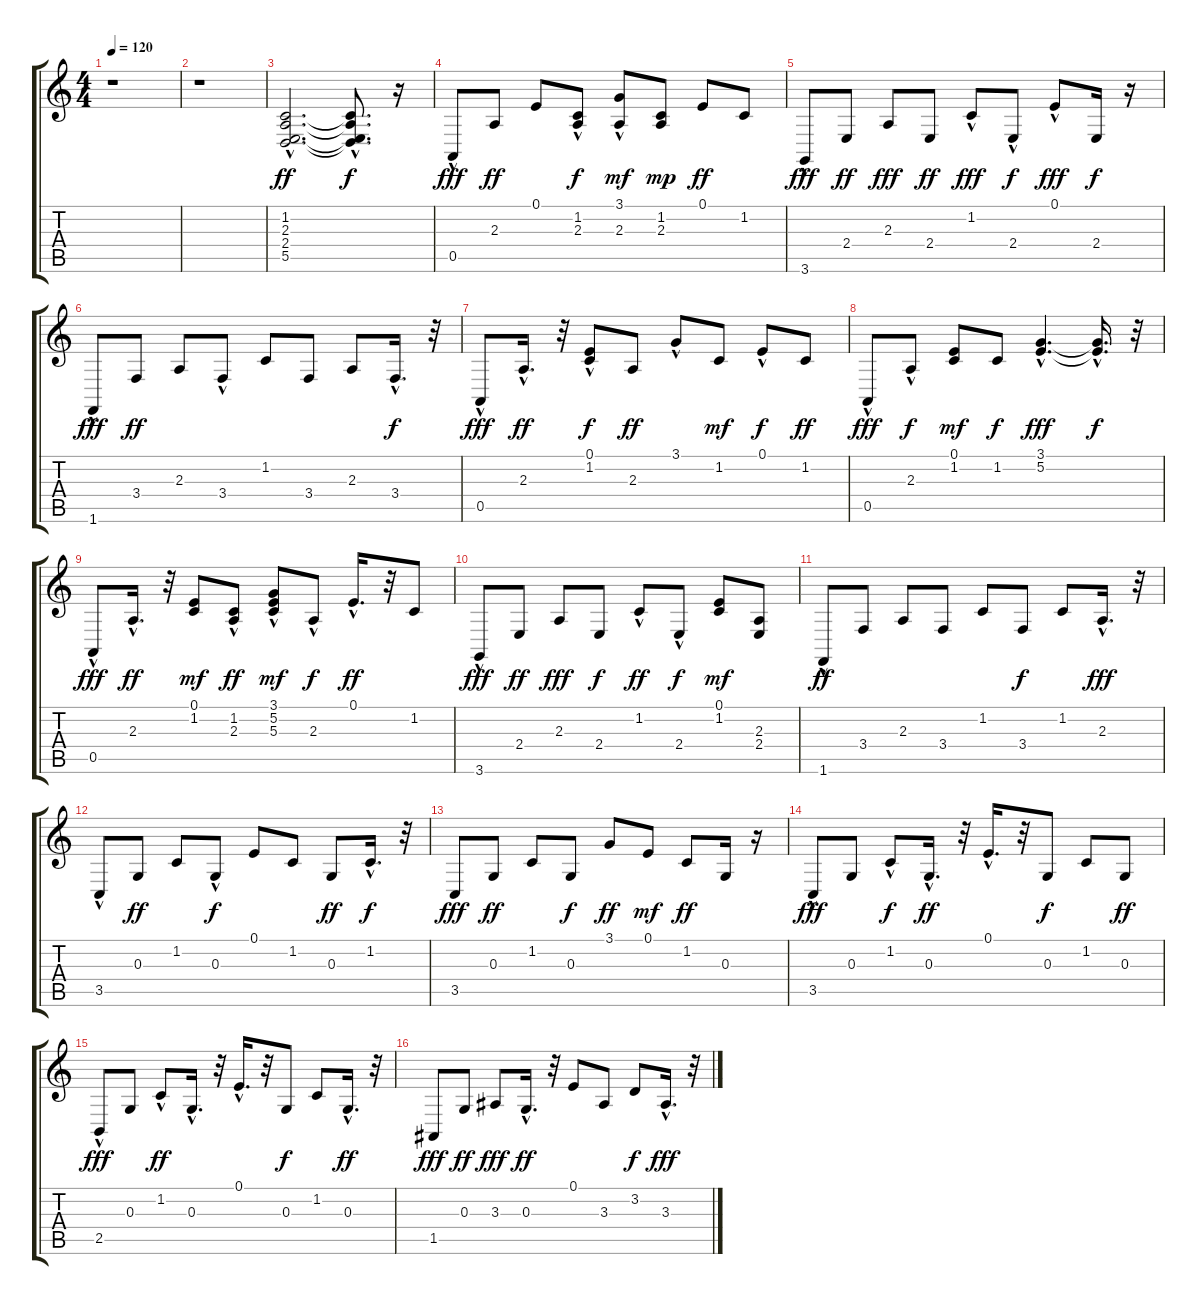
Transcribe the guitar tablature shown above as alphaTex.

\track "" {instrument acousticgrandpiano}
\staff {score tabs}
\tuning (E4 B3 G3 D3 A2 E2) {hide}
\ts (4 4)
\tempo 120
\clef g2
\ks c
r.1{dy ff instrument acousticgrandpiano} |
r.1 |
(1.2{hac} 2.3{hac} 2.4{hac} 5.5{hac}).2{d} (1.2{hac t} 2.3{t} 2.4{t} 5.5{hac t}).8{d dy f} r.16 |
0.5{hac}.8{dy fff} 2.3.8{dy ff} 0.1.8 (1.2 2.3{hac}).8{dy f} (3.1{hac} 2.3).8{dy mf} (1.2 2.3).8{dy mp} 0.1.8{dy ff} 1.2.8 |
3.6{hac}.8{dy fff} 2.4.8{dy ff} 2.3.8{dy fff} 2.4.8{dy ff} 1.2{hac}.8{dy fff} 2.4{hac}.8{dy f} 0.1{hac}.8{dy fff} 2.4.16{dy f} r.16 |
1.6{hac}.8{dy fff} 3.4.8{dy ff} 2.3.8 3.4{hac}.8 1.2.8 3.4.8 2.3.8 3.4{hac}.16{d dy f} r.32 |
0.5{hac}.8{dy fff} 2.3{hac}.16{d dy ff} r.32 (0.1 1.2{hac}).8{dy f} 2.3.8{dy ff} 3.1{hac}.8 1.2.8{dy mf} 0.1{hac}.8{dy f} 1.2.8{dy ff} |
0.5{hac}.8{dy fff} 2.3{hac}.8{dy f} (0.1 1.2).8{dy mf} 1.2.8{dy f} (3.1{hac} 5.2{hac}).4{d dy fff} (3.1{hac t} 5.2{hac t}).16{d dy f} r.32 |
0.5{hac}.8{dy fff} 2.3{hac}.16{d dy ff} r.32 (0.1 1.2).8{dy mf} (1.2{hac} 2.3{hac}).8{dy ff} (3.1{hac} 5.2 5.3).8{dy mf} 2.3{hac}.8{dy f} 0.1{hac}.16{d dy ff} r.32 1.2.8 |
3.6{hac}.8{dy fff} 2.4.8{dy ff} 2.3.8{dy fff} 2.4.8{dy f} 1.2{hac}.8{dy ff} 2.4{hac}.8{dy f} (0.1 1.2).8{dy mf} (2.3 2.4).8 |
1.6{hac}.8{dy ff} 3.4.8 2.3.8 3.4.8 1.2.8 3.4.8{dy f} 1.2.8 2.3{hac}.16{d dy fff} r.32 |
3.5{hac}.8 0.3.8{dy ff} 1.2.8 0.3{hac}.8{dy f} 0.1.8 1.2.8 0.3.8{dy ff} 1.2{hac}.16{d dy f} r.32 |
3.5.8{dy fff} 0.3.8{dy ff} 1.2.8 0.3.8{dy f} 3.1.8{dy ff} 0.1.8{dy mf} 1.2.8{dy ff} 0.3.16 r.16 |
3.5{hac}.8{dy fff} 0.3.8 1.2{hac}.8{dy f} 0.3{hac}.16{d dy ff} r.32 0.1{hac}.16{d} r.32 0.3.8{dy f} 1.2.8 0.3.8{dy ff} |
2.5{hac}.8{dy fff} 0.3.8 1.2{hac}.8{dy ff} 0.3{hac}.16{d} r.32 0.1{hac}.16{d} r.32 0.3.8{dy f} 1.2.8 0.3{hac}.16{d dy ff} r.32 |
1.5.8{dy fff} 0.3.8{dy ff} 3.3.8{dy fff} 0.3{hac}.16{d dy ff} r.32 0.1.8 3.3.8 3.2.8{dy f} 3.3{hac}.16{d dy fff} r.32
